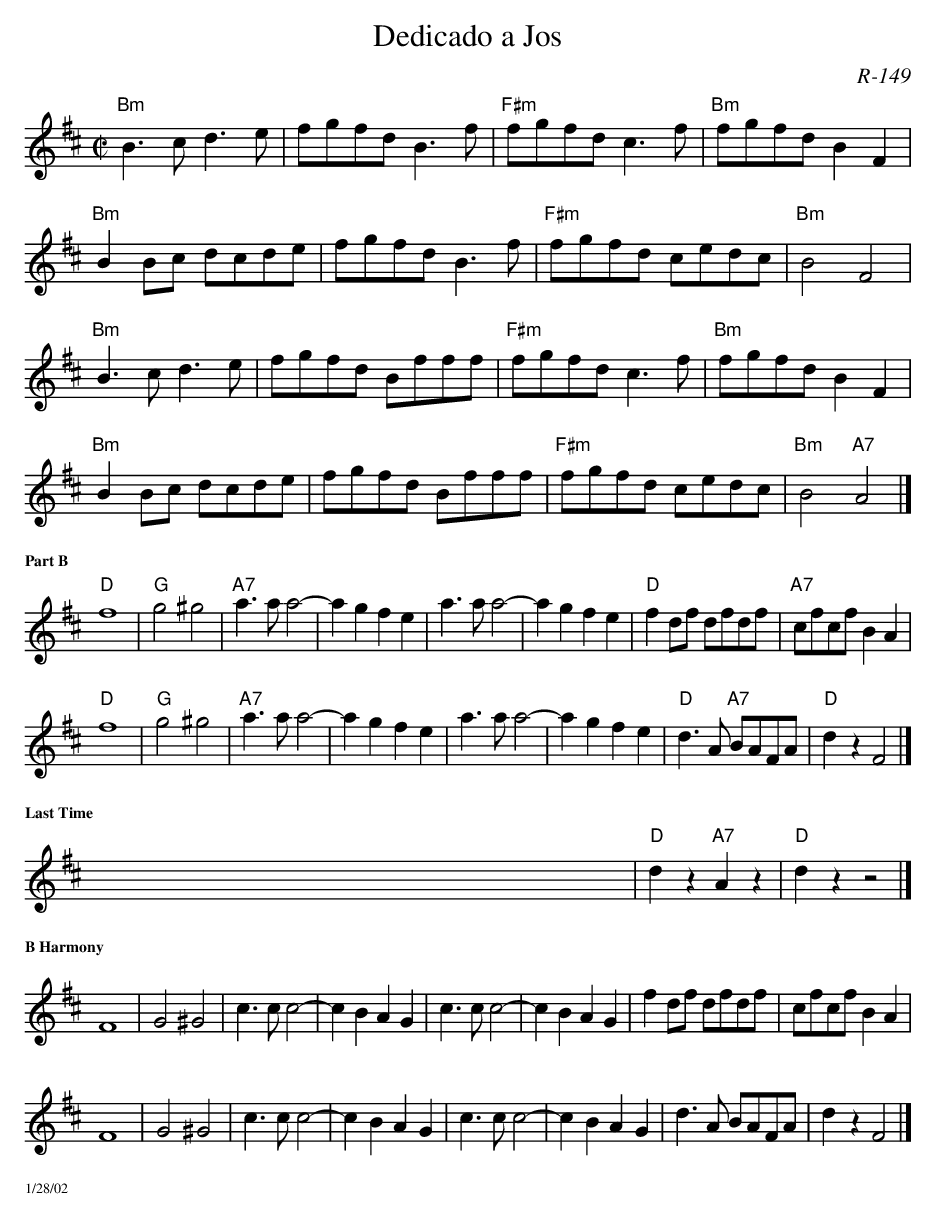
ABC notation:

X:1
T:Dedicado a Jos
C: R-149
M:C|
K:D
"Bm"B3c d3e   |fgfd B3f |"F#m"fgfd c3f  |"Bm"fgfd  B2F2|
"Bm"B2Bc dcde |fgfd B3f |"F#m"fgfd cedc |"Bm"B4 F4 |
"Bm"B3c d3e   |fgfd Bfff|"F#m"fgfd c3f  |"Bm"fgfd  B2F2|
"Bm"B2Bc dcde |fgfd Bfff |"F#m"fgfd cedc |"Bm"B4 "A7"A4  |]
\
%%textfont Times-Bold 10.0
%%text Part B
"D"f8 |"G"g4^g4 |"A7"a3a a4-  |a2g2 f2e2| a3a a4- |a2g2 f2e2|"D"f2df dfdf |"A7"cfcf B2A2|
"D"f8  |"G"g4^g4 |"A7"a3a a4-  |a2g2 f2e2| a3a a4-  |a2g2 f2e2|"D"d3A "A7"BAFA  |"D"d2z2 F4 |]
\
%%text Last Time
x8 x8 x8 x8 x8 x8 x8 x8|"D"d2z2 "A7"A2z2 |"D"d2z2 z4 |]
\
%%text B Harmony
F8  | G4^G4 | c3c c4- |c2B2 A2G2 | c3c c4- |c2B2 A2G2 |f2df dfdf |cfcf B2A2|
F8  | G4^G4 | c3c c4- |c2B2 A2G2 | c3c c4- |c2B2 A2G2 |d3A BAFA |d2z2 F4   |]
